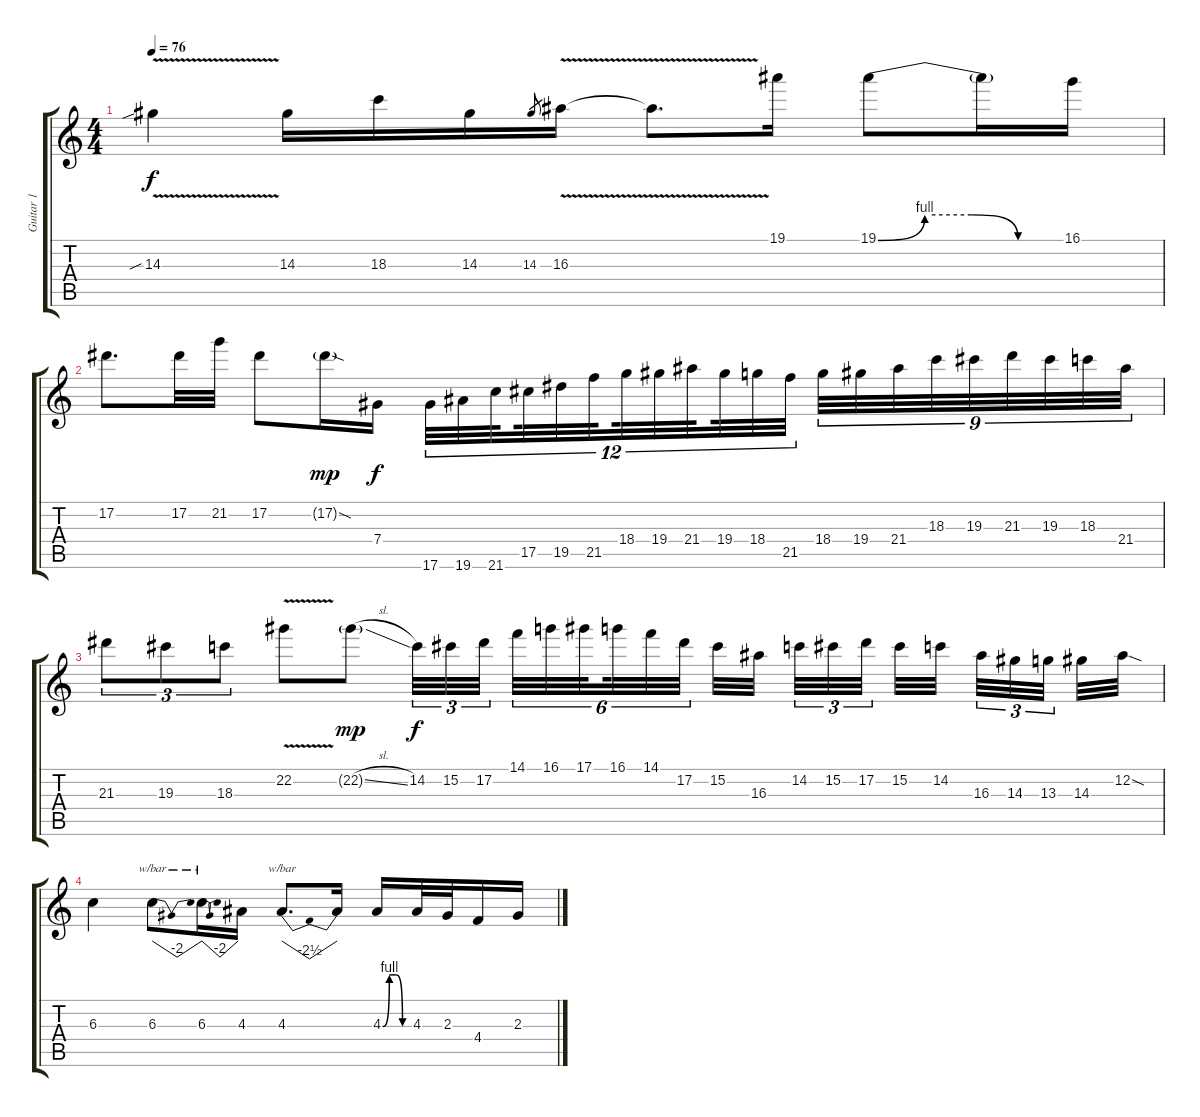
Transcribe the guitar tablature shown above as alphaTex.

\track ("Guitar 1" "Guitar 1") {instrument overdrivenguitar}
\staff {score tabs}
\tuning (Eb4 Bb3 Gb3 Db3 Ab2 Eb2) {hide}
\ts (4 4)
\tempo 76
\clef g2
\ks c
14.3{v sib}.4{dy f} 14.3.16 18.3.16 14.3.16 14.3.8{gr} 16.3{v}.16 16.3{t}.8{d} 19.1.16 19.1{be (custom 0 0 15 4 30 4 45 0 60 0)}.8 19.1{t}.16 16.1.16 |
17.2.8{d} 17.2.32 21.2.32 17.2.8 17.2{sod g}.16{dy mp} 7.4.16{dy f} 17.6.32{tu (12 8)} 19.6.32{tu (12 8)} 21.6.32{tu (12 8) beam splitsecondary} 17.5.32{tu (12 8)} 19.5.32{tu (12 8)} 21.5.32{tu (12 8) beam splitsecondary} 18.4.32{tu (12 8)} 19.4.32{tu (12 8)} 21.4.32{tu (12 8) beam splitsecondary} 19.4.32{tu (12 8)} 18.4.32{tu (12 8)} 21.5.32{tu (12 8)} 18.4.32{tu (9 8)} 19.4.32{tu (9 8)} 21.4.32{tu (9 8)} 18.3.32{tu (9 8)} 19.3.32{tu (9 8)} 21.3.32{tu (9 8)} 19.3.32{tu (9 8)} 18.3.32{tu (9 8)} 21.4.32{tu (9 8)} |
21.3.8{tu (3 2)} 19.3.8{tu (3 2)} 18.3.8{tu (3 2)} 22.2{v}.8 22.2{sl g}.8{dy mp} 14.2.32{tu (3 2) dy f} 15.2.32{tu (3 2)} 17.2.32{tu (3 2) beam splitsecondary} 14.1.32{tu (6 4)} 16.1.32{tu (6 4)} 17.1.32{tu (6 4) beam splitsecondary} 16.1.32{tu (6 4)} 14.1.32{tu (6 4)} 17.2.32{tu (6 4) beam splitsecondary} 15.2.32 16.3.32 14.2.32{tu (3 2)} 15.2.32{tu (3 2)} 17.2.32{tu (3 2) beam splitsecondary} 15.2.32 14.2.32{beam splitsecondary} 16.3.32{tu (3 2)} 14.3.32{tu (3 2)} 13.3.32{tu (3 2) beam splitsecondary} 14.3.32 12.2{sod}.32 |
6.3.4 6.3.8{tbe (dip default 0 0 41 -8 60 0)} 6.3.16{tbe (dip default 0 0 41 -8 60 0)} 4.3.16 4.3.8{d tbe (dip default 0 0 30 -10 60 0)} 4.3{t}.16 4.3{be (custom 0 0 15 4 30 4 45 0 60 0)}.16 4.3.32 2.3.32 4.4.16 2.3.16
